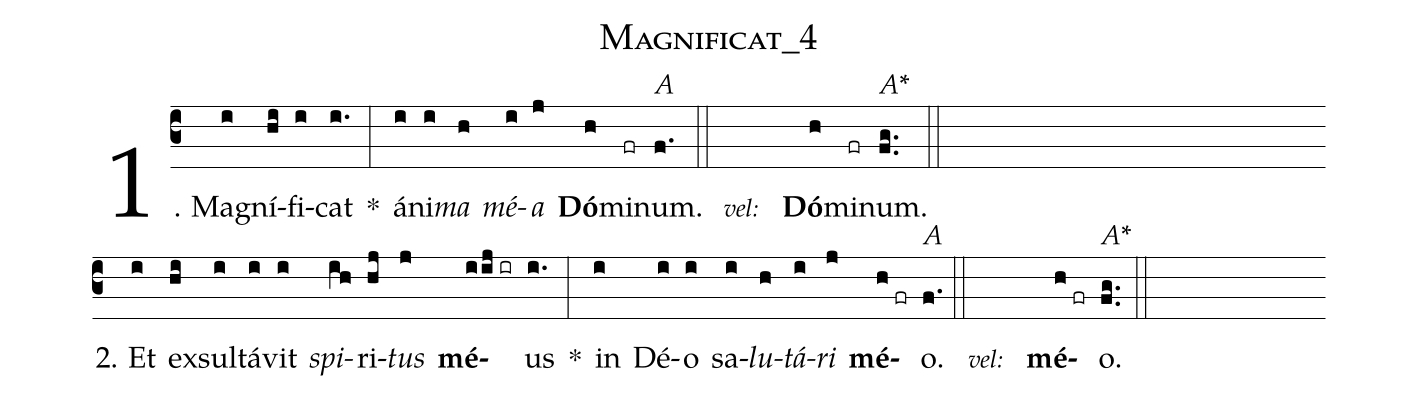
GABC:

name:Magnificat_4;
%%
(c3) 1. Ma(i)gní(hi)fi(i)cat(i.) *(:) á(i)ni(i)<i>ma</i>(h) <i>mé</i>(i)<i>a</i>(j) <b>Dó</b>(h)mi(fr)num.<alt>A</alt>(f.) (::) <eu>  <v>\footnotesize\textit{vel:}</v> (////) <b>Dó</b>(h)mi(fr)num.<alt>A*</alt>(fg..) </eu> (::) (Z-)
2. Et(i) ex(hi)sul(i)tá(i)vit(i) <i>spi</i>(ih)ri(hj)<i>tus</i>(j) <b>mé</b>(iij//ir)us(i.) *(:) in(i) Dé(i)o(i) sa(i)<i>lu</i>(h)<i>tá</i>(i)<i>ri</i>(j) <b>mé</b>(h//fr)o.<alt>A</alt>(f.) (::) <eu>  <v>\footnotesize\textit{vel:}</v> (////) <b>mé</b>(h//fr)o.<alt>A*</alt></eu>(fg..) (::)
